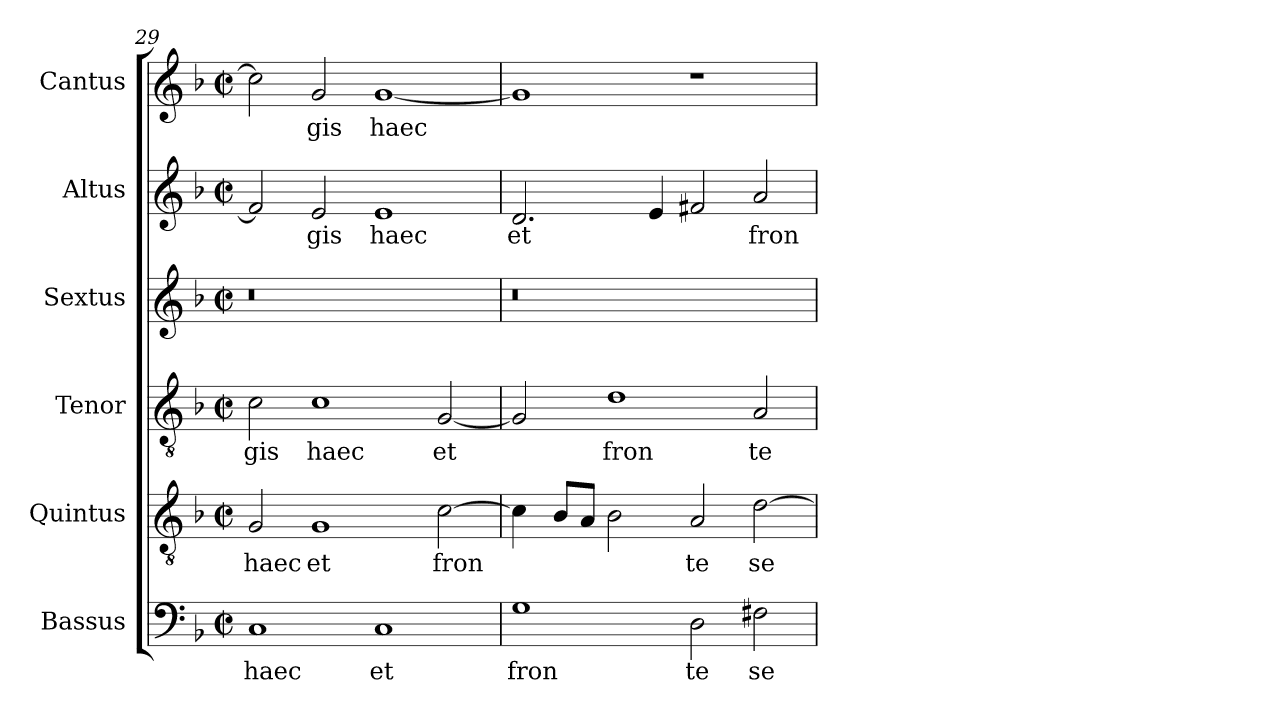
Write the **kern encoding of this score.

**kern	**text	**kern	**text	**kern	**text	**kern	**kern	**text	**kern	**text
*part6	*part6	*part5	*part5	*part4	*part4	*part3	*part2	*part2	*part1	*part1
*staff6	*staff6	*staff5	*staff5	*staff4	*staff4	*staff3	*staff2	*staff2	*staff1	*staff1
*I"Bassus	*	*I"Quintus	*	*I"Tenor	*	*I"Sextus	*I"Altus	*	*I"Cantus	*
*clefF4	*	*clefGv2	*	*clefGv2	*	*clefG2	*clefG2	*	*clefG2	*
*k[b-]	*	*k[b-]	*	*k[b-]	*	*k[b-]	*k[b-]	*	*k[b-]	*
*F:	*	*F:	*	*F:	*	*F:	*F:	*	*F:	*
*M2/2	*	*M2/2	*	*M2/2	*	*M2/2	*M2/2	*	*M2/2	*
*met(c|)	*	*met(c|)	*	*met(c|)	*	*met(c|)	*met(c|)	*	*met(c|)	*
=29	=29	=29	=29	=29	=29	=29	=29	=29	=29	=29
!	!LO:LY:b:cj	!	!LO:LY:b:cj	!	!LO:LY:b:cj	!	!	!LO:LY:b:cj	!	!LO:LY:b:cj
1C	haec	2G/	haec	2c\	gis	0r	2f/]	--	2cc\]	.
!	!	!	!LO:LY:b:cj	!	!LO:LY:b:cj	!	!	!LO:LY:b:cj	!	!LO:LY:b:cj
.	.	1G	et	1c	haec	.	2e/	-gis	2g/	gis
!	!LO:LY:b:cj	!	!	!	!	!	!	!LO:LY:b:cj	!	!LO:LY:b:cj
1C	et	.	.	.	.	.	1e	haec	[<1g	haec
!	!	!	!LO:LY:b:cj	!	!LO:LY:b:cj	!	!	!	!	!
.	.	[>2c\	fron-	[<2G/	et	.	.	.	.	.
=30	=30	=30	=30	=30	=30	=30	=30	=30	=30	=30
!	!LO:LY:b:cj	!	!LO:LY:b:cj	!	!LO:LY:b:cj	!	!	!LO:LY:b:cj	!	!LO:LY:b:cj
1G	fron	4c\]	--	2G/]	.	0r	2.d/	et	1g]	.
!	!	!	!LO:LY:b:cj	!	!	!	!	!	!	!
.	.	8B-/L	--	.	.	.	.	.	.	.
!	!	!	!LO:LY:b:cj	!	!	!	!	!	!	!
.	.	8A/J	--	.	.	.	.	.	.	.
!	!	!	!LO:LY:b:cj	!	!LO:LY:b:cj	!	!	!	!	!
.	.	2B-\	--	1d	fron	.	.	.	.	.
!	!	!	!	!	!	!	!	!LO:LY:b:cj	!	!
.	.	.	.	.	.	.	4e/	.	.	.
!	!LO:LY:b:cj	!	!LO:LY:b:cj	!	!	!	!	!LO:LY:b:cj	!	!
2D\	te	2A/	-te	.	.	.	2f#X/	.	1r	.
!	!LO:LY:b:cj	!	!LO:LY:b:cj	!	!LO:LY:b:cj	!	!	!LO:LY:b:cj	!	!
2F#X\	se	[>2d\	se-	2A/	te	.	2a/	fron-	.	.
=	=	=	=	=	=	=	=	=	=	=
*-	*-	*-	*-	*-	*-	*-	*-	*-	*-	*-
